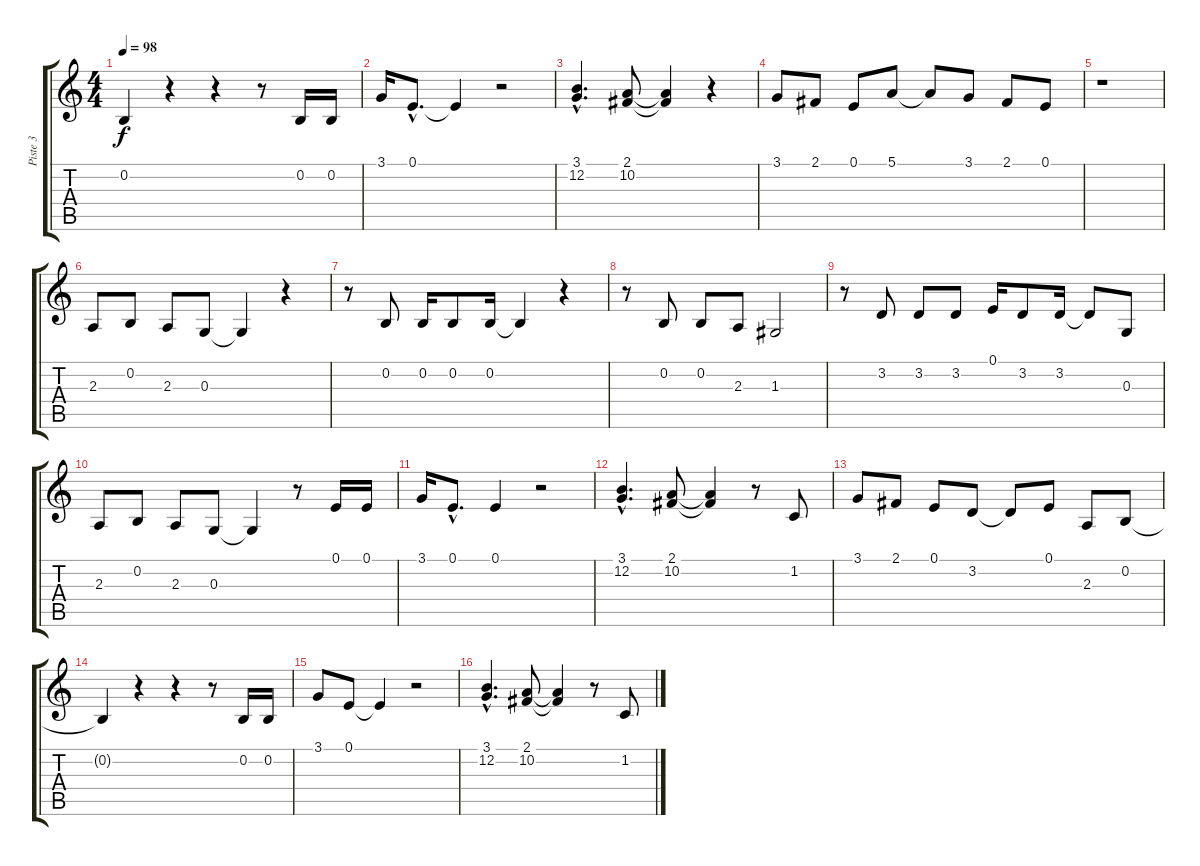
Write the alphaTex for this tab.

\track ("Piste 3" "Piste 3") {instrument choiraahs}
\staff {score tabs}
\tuning (E4 B3 G3 D3 A2 E2) {hide}
\ts (4 4)
\tempo 98
\clef g2
\ks c
0.2{t}.4{dy f} r.4 r.4 r.8 0.2.16 0.2.16 |
3.1.16 0.1{hac}.8{d} 0.1{t}.4 r.2 |
(3.1{hac} 12.2{hac}).4{d} (2.1 10.2).8 (2.1{t} 10.2{t}).4 r.4 |
3.1.8 2.1.8 0.1.8 5.1.8 5.1{t}.8 3.1.8 2.1.8 0.1.8 |
r.1 |
2.3.8 0.2.8 2.3.8 0.3.8 0.3{t}.4 r.4 |
r.8 0.2.8 0.2.16 0.2.8 0.2.16 0.2{t}.4 r.4 |
r.8 0.2.8 0.2.8 2.3.8 1.3.2 |
r.8 3.2.8 3.2.8 3.2.8 0.1.16 3.2.8 3.2.16 3.2{t}.8 0.3.8 |
2.3.8 0.2.8 2.3.8 0.3.8 0.3{t}.4 r.8 0.1.16 0.1.16 |
3.1.16 0.1{hac}.8{d} 0.1.4 r.2 |
(3.1{hac} 12.2{hac}).4{d} (2.1 10.2).8 (2.1{t} 10.2{t}).4 r.8 1.2.8 |
3.1.8 2.1.8 0.1.8 3.2.8 3.2{t}.8 0.1.8 2.3.8 0.2.8 |
0.2{t}.4 r.4 r.4 r.8 0.2.16 0.2.16 |
3.1.8 0.1.8 0.1{t}.4 r.2 |
(3.1{hac} 12.2{hac}).4{d} (2.1 10.2).8 (2.1{t} 10.2{t}).4 r.8 1.2.8
